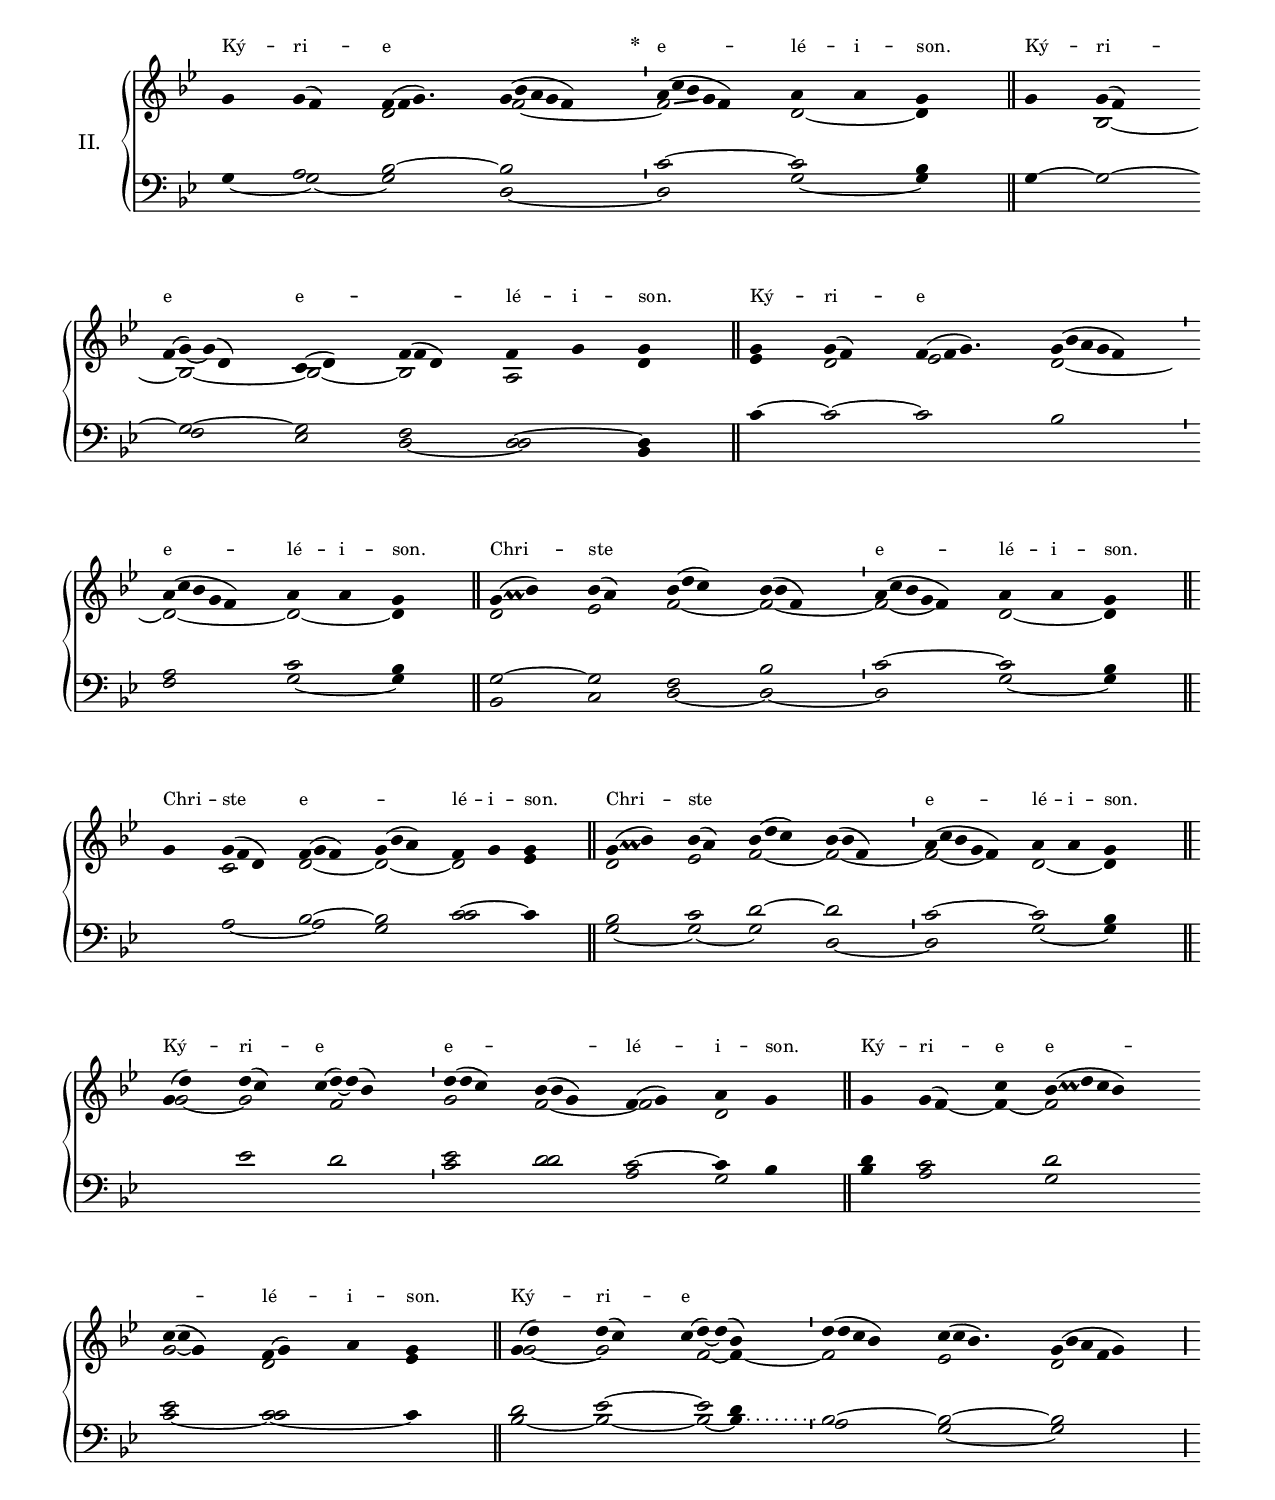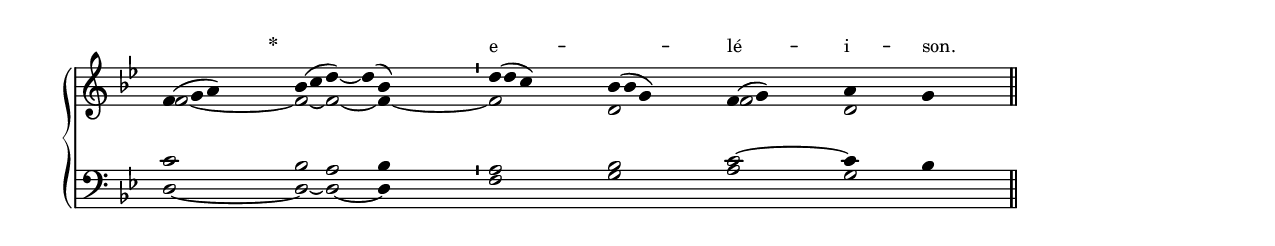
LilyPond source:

\version "2.18"
\include "gregorian.ly"
\include "noh2.ily"

%Page reference: page v.127
%(volume.page)

%Proofed 3/14

global = {
 \key g \minor
 \cadenzaOn 
 \override Glissando #'thickness = #2.0
}

chantText = \lyricmode {
Ký -- ri -- e _ 
\set stanza = " * " e -- lé -- i -- son. 
Ký -- ri -- e e -- _ lé -- i -- son. 
Ký -- ri -- e _ e -- lé -- i -- son. 
Chri -- ste _ _ e -- lé -- i -- son. 
Chri -- ste e -- _ lé -- i -- son. 
Chri -- ste _ _ e -- lé -- i -- son. 
Ký -- ri -- e e -- _ lé -- i -- son. 
Ký -- ri -- e e -- _ lé -- i -- son. 
Ký -- ri -- e _ _ _ _ 
\set stanza = " * " 
_ e -- _ lé -- i -- son. }

chantMusic = {
\tieDown   g'4 g'4 ( f'4) f'4 ( f'4 g'4.)  g'4 ( bes'4 a'4 g'4 f'4) \divisioMinima
 a'4 ( c''4 bes'4 g'4 f'4) a'4 a'4 g'4 \finalis
 g'4 g'4 ( f'4) \forceBreak
 f'4 ( g'4) ~ g'4 ( d'4) c'4 ( d'4) f'4 ( f'4 d'4) f'4 g'4 g'4 \finalis
 g'4 g'4 ( f'4) f'4 ( f'4 g'4.) g'4 ( bes'4 a'4 g'4 f'4) \divisioMinima
 \forceBreak
 a'4 ( c''4 bes'4 g'4 f'4) a'4 a'4 g'4 \finalis
 g'4 ( \quil a' bes'4) bes'4 ( a'4) bes'4 ( d''4 c''4) bes'4 ( bes'4 f'4) \divisioMinima
 a'4 ( c''4 bes'4 g'4 f'4) a'4 a'4 g'4 \finalis
 \forceBreak
 g'4 g'4 ( f'4 d'4) f'4 ( g'4 f'4) g'4 ( bes'4 a'4) f'4 g'4 g'4 \finalis
 g'4 ( \quil a' bes'4) bes'4 ( a'4) bes'4 ( d''4 c''4) bes'4 ( bes'4 f'4) \divisioMinima
 a'4 ( c''4 bes'4 g'4 f'4) a'4 a'4 g'4 \finalis
 \forceBreak
 g'4 ( d''4) d''4 ( c''4) c''4 ( d''4) ~ d''4 ( bes'4) \divisioMinima
 d''4 ( d''4 c''4) bes'4 ( bes'4 g'4) f'4 ( g'4) a'4 g'4 \finalis
 g'4 g'4 ( f'4) c''4 bes'4 ( \quil c'' d''4 c''4 bes'4) \forceBreak
 c''4 ( c''4 g'4) f'4 ( g'4) a'4 g'4 \finalis
 g'4 ( d''4) d''4 ( c''4) c''4 ( d''4) ~ d''4 ( bes'4) \divisioMinima
 d''4 ( d''4 c''4 bes'4) c''4 ( c''4 bes'4.) g'4 ( bes'4 a'4 f'4 g'4) \divisioMaior
 \forceBreak
 f'4 ( g'4 a'4) bes'4 ( c''4 d''4) ~ d''4 ( bes'4) \divisioMinima
 d''4 ( d''4 c''4) bes'4 ( bes'4 g'4) f'4 ( g'4) a'4 g'4 \finalis

}

altoMusic = {
r2*3/2 d'2*7/4 f'2*5/2 ~ \divisioMinima
f'2*3/2 -\tweak Glissando.Y-offset #-0.8 \glissando g'4 f'4 d'2 ~ d'4 \finalis
r4 \set tieWaitForNote = ##t bes2 ~ s4 bes2*3/2 ~ bes2 ~ bes2*3/2 a2 d'4 \finalis
ees'4 d'2 ees'2*7/4 d'2*5/2 ~ \divisioMinima
d'2*5/2 ~ d'2 ~ d'4 \finalis
d'2*3/2 ees'2 f'2*3/2 ~ f'2*3/2 ~ \divisioMinima
f'2*4/2 ~ f'4 d'2 ~ d'4 \finalis
r4 c'2*3/2 d'2*3/2 ~ d'2*3/2 ~ d'2 ees'4 \finalis
d'2*3/2 ees'2 f'2*3/2 ~ f'2*3/2 ~ \divisioMinima
f'2*4/2 ~ f'4 d'2 ~ d'4 \finalis
g'2 ~ g'2*3/2 f'2*3/2 \divisioMinima
g'2*3/2 f'2*3/2 ~ f'2 d'2 \finalis
r2 f'4 ~ f'4 ~ f'2*5/2 g'2 ~ g'4 d'2*3/2 ees'4 \finalis
g'2 ~ g'2*3/2 f'2 ~ f'4 ~ \divisioMinima
f'2*4/2 ees'2*7/4 d'2*5/2 \divisioMaior
f'2*3/2 ~ f'2 ~ f'2 ~ f'4 ~ \divisioMinima
f'2*3/2 d'2*3/2 f'2 d'2 \finalis
}

tenorMusic = {
r4 a2 bes2*7/4 ~ bes2*5/2 \divisioMinima
c'2*5/2 ~ c'2 bes4 \finalis
g4 ~ \set tieWaitForNote = ##t g2 ~ s4 g2*3/2 ~ g2 f2*3/2 d2 ~ d4 \finalis
c'4 ~ c'2 ~ c'2*7/4 bes2*5/2 \divisioMinima
a2*5/2 c'2 bes4 \finalis
g2*3/2 ~ g2 f2*3/2 bes2*3/2 \divisioMinima
c'2*5/2 ~ c'2 bes4 \finalis
r4 r2*3/2 bes2*3/2 ~ bes2*3/2 c'2 ~ c'4 \finalis
bes2*3/2 c'2 d'2*3/2 ~ d'2*3/2 \divisioMinima
c'2*5/2 ~ c'2 bes4 \finalis
r2 ees'2*3/2 d'2*3/2 \divisioMinima
ees'2*3/2 d'2*3/2 c'2 ~ c'4 bes4 \finalis
d'4 c'2*3/2 d'2*5/2 ees'2*3/2 \shiftRight c'2*4/2 \finalis
d'2 ees'2*3/2 ~ ees'2 d'4 \divisioMinima
bes2*4/2 ~ bes2*7/4 ~ bes2*5/2 \divisioMaior
c'2*3/2 bes2 a2 bes4 \divisioMinima
a2*3/2 bes2*3/2 c'2 ~ c'4 bes4 \finalis
}

bassMusic = {
g4 ~ g2 ~ g2*7/4 d2*5/2 ~ \divisioMinima
d2*5/2 g2 ~ g4 \finalis
s2*4/2 f2*3/2 ees2 d2*3/2 ~ \shiftRight d2 bes,4 \finalis
r2*23/4 \divisioMinima
f2*5/2 g2 ~ g4 \finalis
bes,2*3/2 c2 d2*3/2 ~ d2*3/2 ~ \divisioMinima
d2*5/2 g2 ~ g4 \finalis
r4 a2*3/2 ~ a2*3/2 g2*3/2 \shiftRight c'2*3/2 \finalis
g2*3/2 ~ g2 ~ g2*3/2 d2*3/2 ~ \divisioMinima
d2*5/2 g2 ~ g4 \finalis
r2 r2*6/2 \divisioMinima
c'2*3/2 \shiftRight d'2*3/2 a2 g2 \finalis
bes4 a2*3/2 g2*5/2 c'2*3/2 ~ c'2*3/2 ~ c'4 \finalis
bes2 ~ bes2*3/2 ~ bes2 ~ bes4 \divisioMinima
a2*4/2 g2*7/4 ~ g2*5/2 \divisioMaior
d2*3/2 ~ d2 ~ d2 ~ d4 \divisioMinima
f2*3/2 g2*3/2 a2 g2 \finalis
}

voiceLines = {
\voiceLineStyle


s2*146/2
\allowVoiceLineBreak
\voiceLine "down" "down" bes2*1/2 bes2*1/2


}

\score{
  <<
    \new Lyrics
    \new GrandStaff <<
      \set GrandStaff.autoBeaming = ##f
      \set GrandStaff.instrumentName = \markup \center-column {
        "II."
      }
      \new Staff = up <<
        \new Voice = "chant" {
          \voiceOne \global \chantMusic
        }
        \new Voice {
          \voiceTwo \global \altoMusic
        }
      >>

      \new Staff = down <<
        \clef bass
        \new Voice {
          \voiceOne \global \tenorMusic
        }
        \new Voice {
          \voiceTwo \global \bassMusic
        }
	\new Voice {
        \voiceThree \global \voiceLines
        }
      >>
    >>
    \context Lyrics {
      \lyricsto chant {
      \chantText
    }
    }
  >>
  \layout{
  }
  
}
